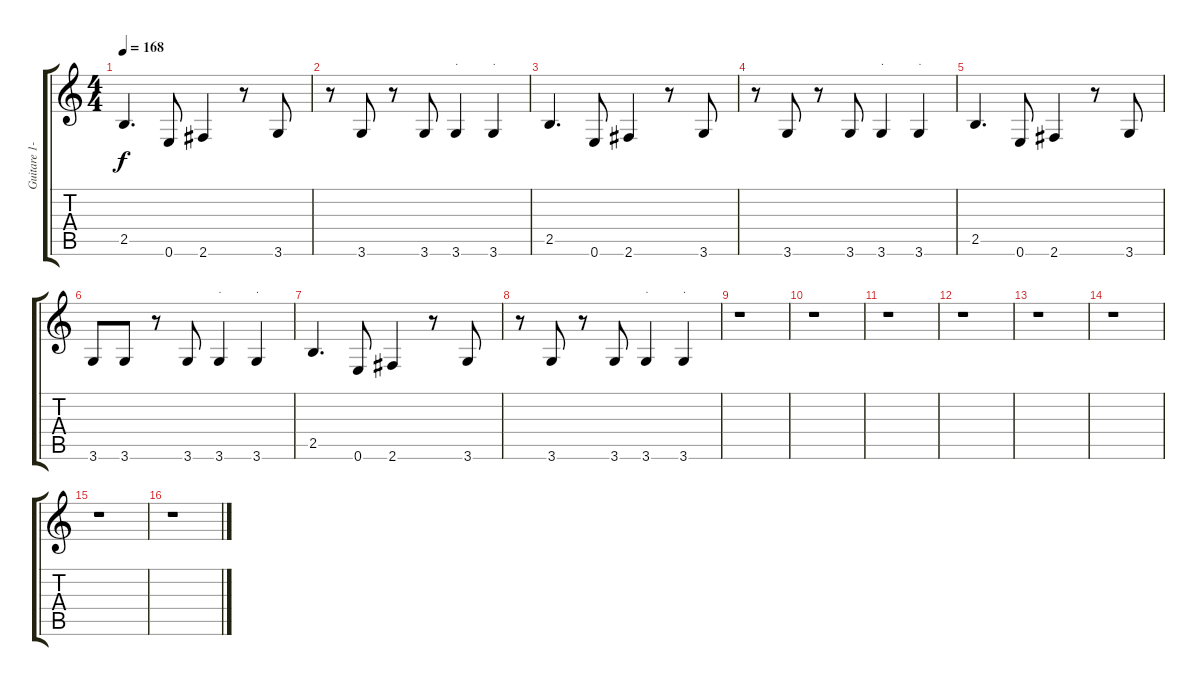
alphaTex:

\track ("Guitare 1-jouer avec G1" "Guitare 1-") {instrument acousticguitarsteel}
\staff {score tabs}
\tuning (E4 B3 G3 D3 A2 E2) {hide}
\ts (4 4)
\tempo 168
\clef g2
\ks c
2.5.4{d dy f} 0.6.8 2.6.4 r.8 3.6.8 |
r.8 3.6.8 r.8 3.6.8 3.6.4{txt "."} 3.6.4{txt "."} |
2.5.4{d} 0.6.8 2.6.4 r.8 3.6.8 |
r.8 3.6.8 r.8 3.6.8 3.6.4{txt "."} 3.6.4{txt "."} |
2.5.4{d} 0.6.8 2.6.4 r.8 3.6.8 |
3.6.8 3.6.8 r.8 3.6.8 3.6.4{txt "."} 3.6.4{txt "."} |
2.5.4{d} 0.6.8 2.6.4 r.8 3.6.8 |
r.8 3.6.8 r.8 3.6.8 3.6.4{txt "."} 3.6.4{txt "."} |
r.1 |
r.1 |
r.1 |
r.1 |
r.1 |
r.1 |
r.1 |
r.1
